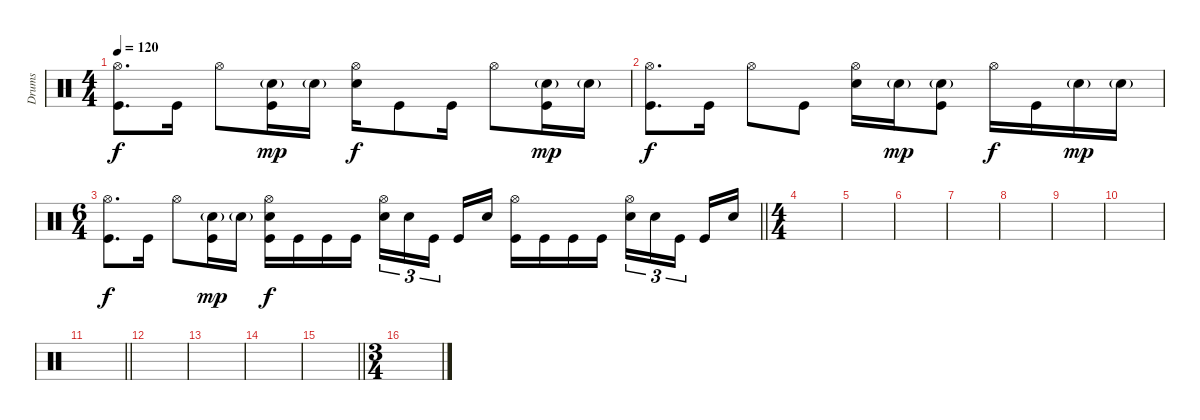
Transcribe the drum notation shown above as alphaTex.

\track ("Drums" "Drums") {instrument percussion}
\staff
\articulation defaults
\ts (4 4)
\tempo 120
\clef neutral
\ks c
("Hi-Hat (open)" "Kick (hit)").8{d dy f} "Kick (hit)".16 "Hi-Hat (open)".8 ("Electric Snare (hit)"{g} "Kick (hit)").16{dy mp} "Electric Snare (hit)"{g}.16 ("Hi-Hat (open)" "Electric Snare (hit)").16{dy f} "Kick (hit)".8 "Kick (hit)".16 "Hi-Hat (open)".8 ("Electric Snare (hit)"{g} "Kick (hit)").16{dy mp} "Electric Snare (hit)"{g}.16 |
("Hi-Hat (open)" "Kick (hit)").8{d dy f} "Kick (hit)".16 "Hi-Hat (open)".8 "Kick (hit)".8 ("Hi-Hat (open)" "Electric Snare (hit)").16 "Electric Snare (hit)"{g}.16{dy mp} ("Electric Snare (hit)"{g} "Kick (hit)").8 "Hi-Hat (open)".16{dy f} "Kick (hit)".16 "Electric Snare (hit)"{g}.16{dy mp} "Electric Snare (hit)"{g}.16 |
\ts (6 4)
\barLineRight lightlight
("Hi-Hat (open)" "Kick (hit)").8{d dy f} "Kick (hit)".16 "Hi-Hat (open)".8 ("Electric Snare (hit)"{g} "Kick (hit)").16{dy mp} "Electric Snare (hit)"{g}.16 ("Hi-Hat (open)" "Electric Snare (hit)" "Kick (hit)").16{dy f} "Kick (hit)".16 "Kick (hit)".16 "Kick (hit)".16 ("Hi-Hat (open)" "Electric Snare (hit)").16{tu (3 2)} "Electric Snare (hit)".16{tu (3 2)} "Kick (hit)".16{tu (3 2) beam splitsecondary} "Kick (hit)".16 "Electric Snare (hit)".16 ("Hi-Hat (open)" "Kick (hit)").16 "Kick (hit)".16 "Kick (hit)".16 "Kick (hit)".16{beam splitsecondary} ("Hi-Hat (open)" "Electric Snare (hit)").16{tu (3 2)} "Electric Snare (hit)".16{tu (3 2)} "Kick (hit)".16{tu (3 2) beam splitsecondary} "Kick (hit)".16 "Electric Snare (hit)".16 |
\ts (4 4)
\section ("" "")
|
|
|
|
|
|
|
\barLineRight lightlight
|
|
|
|
\barLineRight lightlight
|
\ts (3 4)
